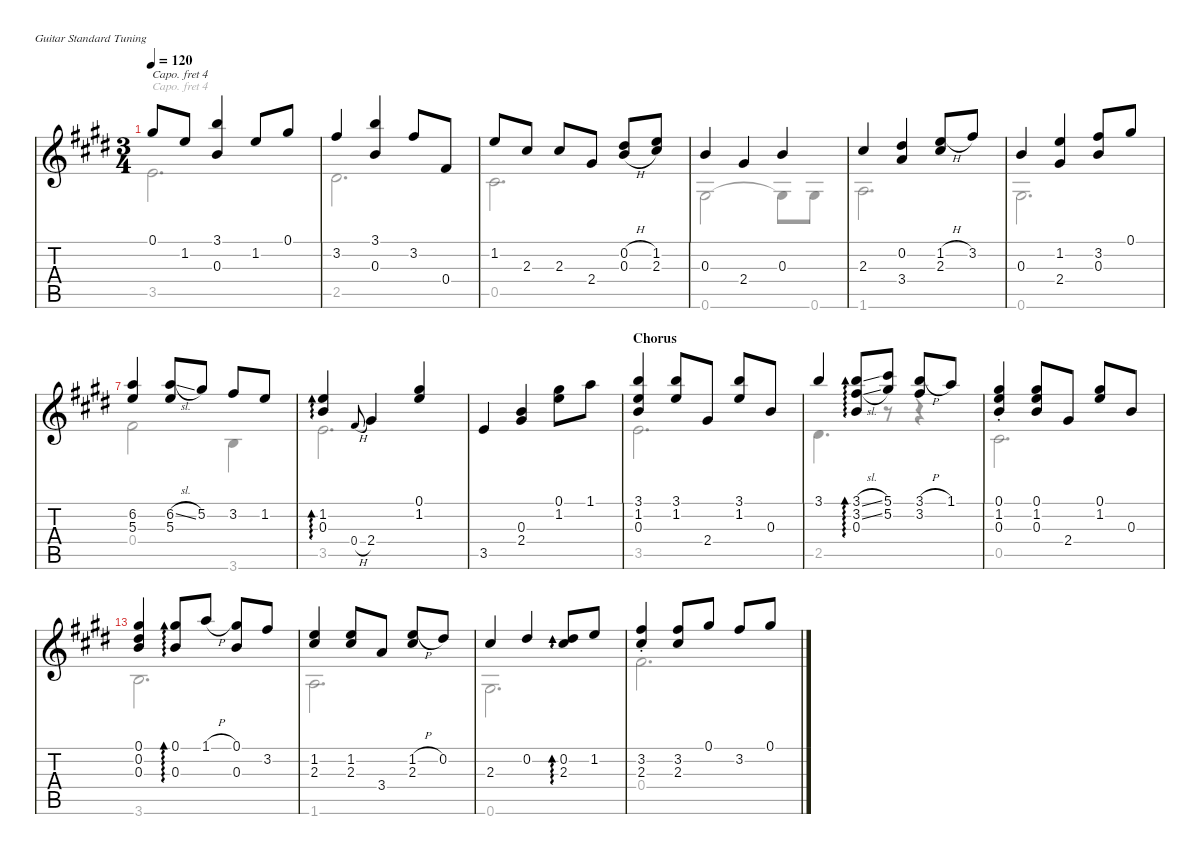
\defaultSystemsLayout 4
\hideDynamics
\bracketExtendMode nobrackets
\singleTrackTrackNamePolicy hidden
\multiTrackTrackNamePolicy hidden
\otherSystemsTrackNameOrientation horizontal
\extendBarLines
\defaultBarNumberDisplay FirstOfSystem
\track ("Steel Guitar" "s.guit.") {instrument acousticguitarsteel}
\staff {score tabs}
\capo 4
\tuning (E4 B3 G3 D3 A2 E2)
\voice
\ts (3 4)
\tempo 120
\clef g2
\ks e
0.1{acc #}.8{dy mf beam Up} 1.2{acc forcenatural}.8{beam Up} (3.1{acc forcenatural} 0.3{acc forcenatural}).4{beam Up} 1.2{acc forcenatural}.8{beam Up} 0.1{acc #}.8{beam Up} |
3.2{acc #}.4{beam Up} (3.1{acc forcenatural} 0.3{acc forcenatural}).4{beam Up} 3.2{acc #}.8{beam Up} 0.4{acc #}.8{beam Up} |
1.2{acc forcenatural}.8{beam Up} 2.3{acc #}.8{beam Up} 2.3{acc #}.8{beam Up} 2.4{acc #}.8{beam Up} (0.2{h acc #} 0.3{h acc forcenatural}).8{beam Up} (1.2{acc forcenatural} 2.3{acc #}).8{beam Up} |
0.3{acc forcenatural}.4{beam Up} 2.4{acc #}.4{beam Up} 0.3{acc forcenatural}.4{beam Up} |
2.3{acc #}.4{beam Up} (0.2{acc #} 3.4{acc forcenatural}).4{beam Up} (1.2{h acc forcenatural} 2.3{acc #}).8{beam Up} 3.2{acc #}.8{beam Up} |
0.3{acc forcenatural}.4{beam Up} (1.2{acc forcenatural} 2.4{acc #}).4{beam Up} (3.2{acc #} 0.3{acc forcenatural}).8{beam Up} 0.1{acc #}.8{beam Up} |
(6.2{acc forcenatural} 5.3{acc forcenatural}).4{beam Up} (6.2{sl acc forcenatural} 5.3{acc forcenatural}).8{beam Up} 5.2{acc #}.8{beam Up} 3.2{acc #}.8{beam Up} 1.2{acc forcenatural}.8{beam Up} |
(1.2{acc forcenatural} 0.3{acc forcenatural}).4{ad 0 beam Up} 0.4{h acc #}.8{gr onbeat beam Up} 2.4{acc #}.4{beam Up} (0.1{acc #} 1.2{acc forcenatural}).4{beam Up} |
3.5{acc forcenatural}.4{beam Up} (0.3{acc forcenatural} 2.4{acc #}).4{beam Up} (1.2{acc forcenatural} 0.1{acc #}).8{beam Down} 1.1{acc forcenatural}.8{beam Down} |
\section ("" "Chorus")
(3.1{acc forcenatural} 1.2{acc forcenatural} 0.3{acc forcenatural}).4{beam Up} (3.1{acc forcenatural} 1.2{acc forcenatural}).8{beam Up} 2.4{acc #}.8{beam Up} (3.1{acc forcenatural} 1.2{acc forcenatural}).8{beam Up} 0.3{acc forcenatural}.8{beam Up} |
3.1{acc forcenatural}.4{beam Up} (3.1{sl acc forcenatural} 3.2{sl acc #} 0.3{acc forcenatural}).8{ad 0 beam Up} (5.1{acc #} 5.2{acc #}).8{beam Up} (3.1{h acc forcenatural} 3.2{acc #}).8{beam Up} 1.1{acc forcenatural}.8{beam Up} |
(0.1{st acc #} 1.2{st acc forcenatural} 0.3{st acc forcenatural}).4{beam Up} (0.1{acc #} 1.2{acc forcenatural} 0.3{acc forcenatural}).8{beam Up} 2.4{acc #}.8{beam Up} (0.1{acc #} 1.2{acc forcenatural}).8{beam Up} 0.3{acc forcenatural}.8{beam Up} |
(0.1{acc #} 0.2{acc #} 0.3{acc forcenatural}).4{beam Up} (0.1{acc #} 0.3{acc forcenatural}).8{ad 0 beam Up} 1.1{h acc forcenatural}.8{beam Up} (0.1{acc #} 0.3{acc forcenatural}).8{beam Up} 3.2{acc #}.8{beam Up} |
(1.2{acc forcenatural} 2.3{acc #}).4{beam Up} (1.2{acc forcenatural} 2.3{acc #}).8{beam Up} 3.4{acc forcenatural}.8{beam Up} (1.2{h acc forcenatural} 2.3{acc #}).8{beam Up} 0.2{acc #}.8{beam Up} |
2.3{acc #}.4{beam Up} 0.2{acc #}.4{beam Up} (0.2{acc #} 2.3{acc #}).8{ad 0 beam Up} 1.2{acc forcenatural}.8{beam Up} |
(3.2{st acc #} 2.3{st acc #}).4{beam Up} (3.2{acc #} 2.3{acc #}).8{beam Up} 0.1{acc #}.8{beam Up} 3.2{acc #}.8{beam Up} 0.1{acc #}.8{beam Up}
\voice
\clef g2
\ottava regular
\simile none
\ks e
|
|
|
|
|
|
|
|
|
|
|
|
|
|
|
\voice
\clef g2
\ottava regular
\simile none
\ks e
3.5{acc forcenatural}.2{d dy mf beam Down} |
2.5{acc #}.2{d beam Down} |
0.5{acc #}.2{d beam Down} |
0.6{acc #}.2{beam Down} 0.6{t acc #}.8{beam Down} 0.6{acc #}.8{beam Down} |
1.6{acc forcenatural}.2{d beam Down} |
0.6{acc #}.2{d beam Down} |
0.4{acc #}.2{beam Down} 3.6{acc forcenatural}.4{beam Down} |
3.5{acc forcenatural}.2{d beam Down} |
|
3.5{acc forcenatural}.2{d beam Down} |
2.5{acc #}.4{d beam Down} r.8{beam Down} r.4{beam Down} |
0.5{acc #}.2{d beam Down} |
3.6{acc forcenatural}.2{d beam Down} |
1.6{acc forcenatural}.2{d beam Down} |
0.6{acc #}.2{d beam Down} |
0.4{acc #}.2{d beam Down}
